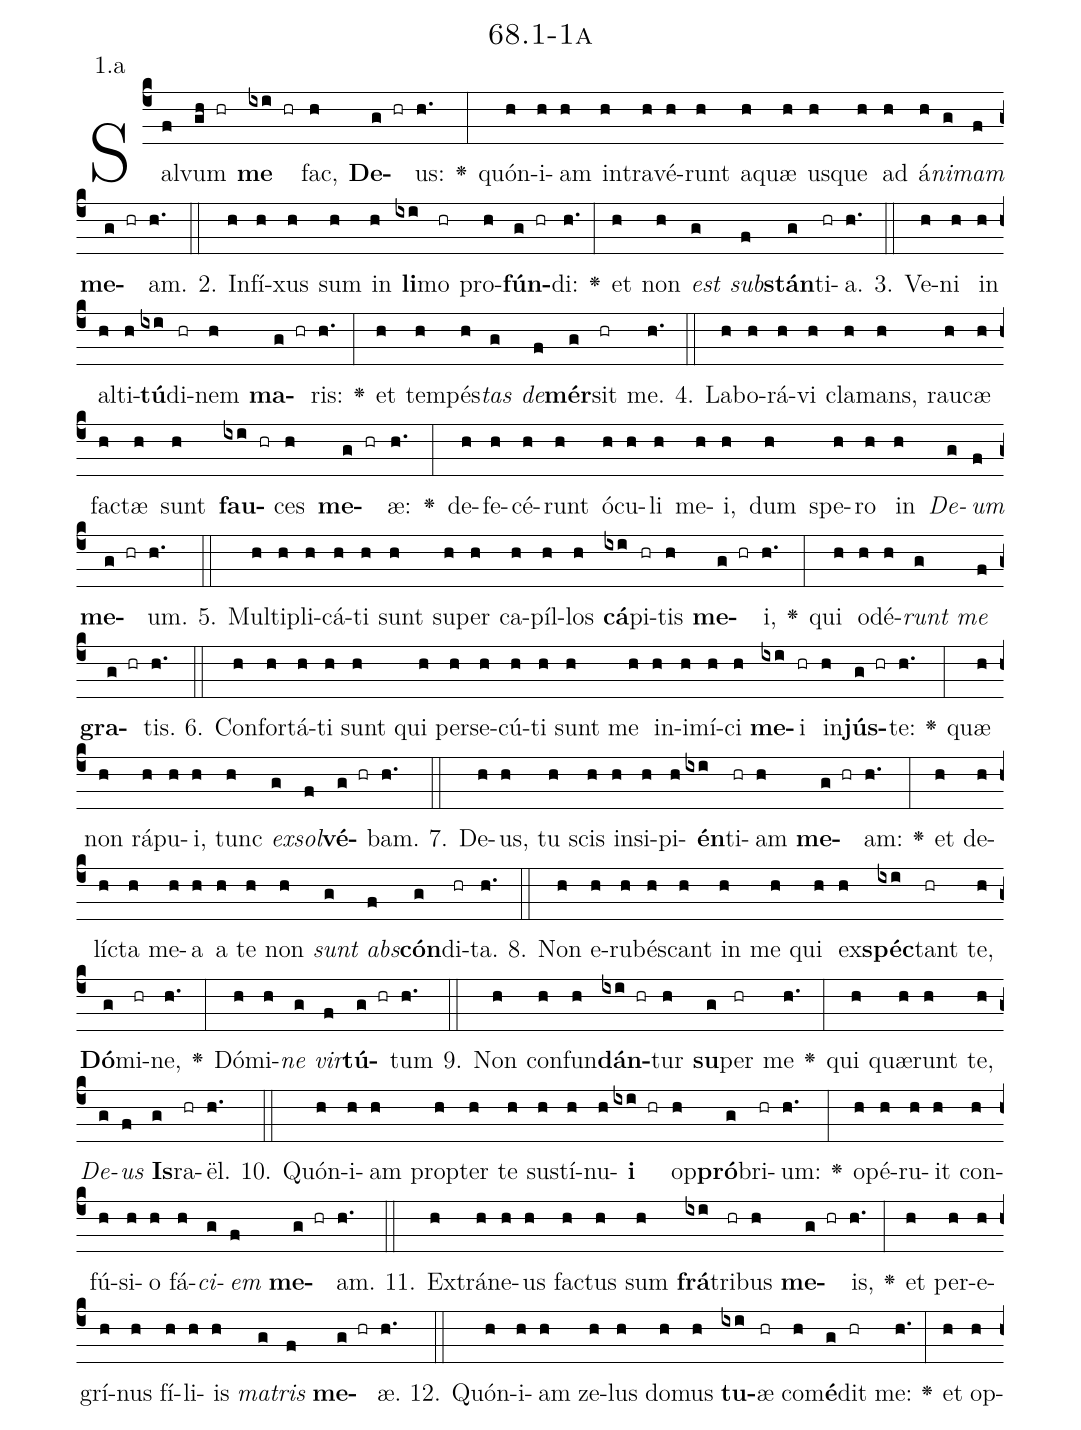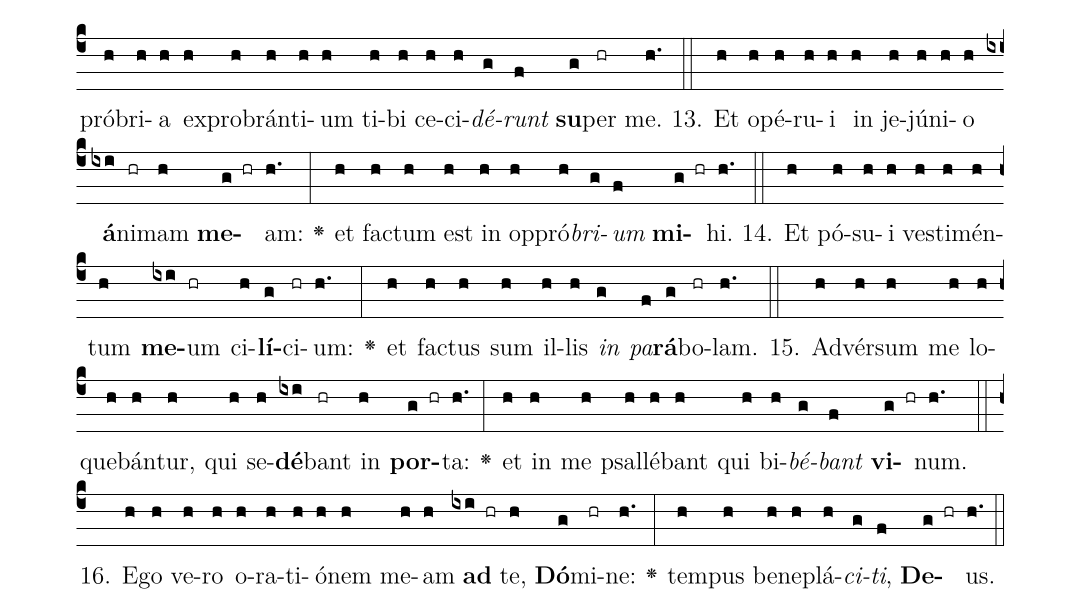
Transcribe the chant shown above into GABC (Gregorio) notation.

name: 68.1-1a;
annotation: 1.a;
%%
(c4)Sal(f)vum(gh hr) <b>me</b>(ixi hr) fac,(h) <b>De</b>(g hr)us:(h.) <v>\greheightstar</v>(:) quón(h)i(h)am(h) in(h)tra(h)vé(h)runt(h) a(h)quæ(h) us(h)que(h) ad(h) á(h)<i>ni</i>(g)<i>mam</i>(f) <b>me</b>(g hr)am.(h.) (::)
2. In(h)fí(h)xus(h) sum(h) in(h) <b>li</b>(ixi)mo(hr) pro(h)<b>fún</b>(g hr)di:(h.) <v>\greheightstar</v>(:) et(h) non(h) <i>est</i>(g) <i>sub</i>(f)<b>stán</b>(g)ti(hr)a.(h.) (::)
3. Ve(h)ni(h) in(h) al(h)ti(h)<b>tú</b>(ixi)di(hr)nem(h) <b>ma</b>(g hr)ris:(h.) <v>\greheightstar</v>(:) et(h) tem(h)pés(h)<i>tas</i>(g) <i>de</i>(f)<b>mér</b>(g)sit(hr) me.(h.) (::)
4. La(h)bo(h)rá(h)vi(h) cla(h)mans,(h) rau(h)cæ(h) fac(h)tæ(h) sunt(h) <b>fau</b>(ixi hr)ces(h) <b>me</b>(g hr)æ:(h.) <v>\greheightstar</v>(:) de(h)fe(h)cé(h)runt(h) ó(h)cu(h)li(h) me(h)i,(h) dum(h) spe(h)ro(h) in(h) <i>De</i>(g)<i>um</i>(f) <b>me</b>(g hr)um.(h.) (::)
5. Mul(h)ti(h)pli(h)cá(h)ti(h) sunt(h) su(h)per(h) ca(h)píl(h)los(h) <b>cá</b>(ixi)pi(hr)tis(h) <b>me</b>(g hr)i,(h.) <v>\greheightstar</v>(:) qui(h) o(h)dé(h)<i>runt</i>(g) <i>me</i>(f) <b>gra</b>(g hr)tis.(h.) (::)
6. Con(h)for(h)tá(h)ti(h) sunt(h) qui(h) per(h)se(h)cú(h)ti(h) sunt(h) me(h) in(h)i(h)mí(h)ci(h) <b>me</b>(ixi)i(hr) in(h)<b>jús</b>(g hr)te:(h.) <v>\greheightstar</v>(:) quæ(h) non(h) rá(h)pu(h)i,(h) tunc(h) <i>ex</i>(g)<i>sol</i>(f)<b>vé</b>(g hr)bam.(h.) (::)
7. De(h)us,(h) tu(h) scis(h) in(h)si(h)pi(h)<b>én</b>(ixi)ti(hr)am(h) <b>me</b>(g hr)am:(h.) <v>\greheightstar</v>(:) et(h) de(h)líc(h)ta(h) me(h)a(h) a(h) te(h) non(h) <i>sunt</i>(g) <i>abs</i>(f)<b>cón</b>(g)di(hr)ta.(h.) (::)
8. Non(h) e(h)ru(h)bés(h)cant(h) in(h) me(h) qui(h) ex(h)<b>spéc</b>(ixi)tant(hr) te,(h) <b>Dó</b>(g)mi(hr)ne,(h.) <v>\greheightstar</v>(:) Dó(h)mi(h)<i>ne</i>(g) <i>vir</i>(f)<b>tú</b>(g hr)tum(h.) (::)
9. Non(h) con(h)fun(h)<b>dán</b>(ixi hr)tur(h) <b>su</b>(g)per(hr) me(h.) <v>\greheightstar</v>(:) qui(h) quæ(h)runt(h) te,(h) <i>De</i>(g)<i>us</i>(f) <b>Is</b>(g)ra(hr)ël.(h.) (::)
10. Quón(h)i(h)am(h) prop(h)ter(h) te(h) sus(h)tí(h)nu(h)<b>i</b>(ixi hr) op(h)<b>pró</b>(g)bri(hr)um:(h.) <v>\greheightstar</v>(:) o(h)pé(h)ru(h)it(h) con(h)fú(h)si(h)o(h) fá(h)<i>ci</i>(g)<i>em</i>(f) <b>me</b>(g hr)am.(h.) (::)
11. Ex(h)trá(h)ne(h)us(h) fac(h)tus(h) sum(h) <b>frá</b>(ixi)tri(hr)bus(h) <b>me</b>(g hr)is,(h.) <v>\greheightstar</v>(:) et(h) per(h)e(h)grí(h)nus(h) fí(h)li(h)is(h) <i>ma</i>(g)<i>tris</i>(f) <b>me</b>(g hr)æ.(h.) (::)
12. Quón(h)i(h)am(h) ze(h)lus(h) do(h)mus(h) <b>tu</b>(ixi)æ(hr) com(h)<b>é</b>(g)dit(hr) me:(h.) <v>\greheightstar</v>(:) et(h) op(h)pró(h)bri(h)a(h) ex(h)pro(h)brán(h)ti(h)um(h) ti(h)bi(h) ce(h)ci(h)<i>dé</i>(g)<i>runt</i>(f) <b>su</b>(g)per(hr) me.(h.) (::)
13. Et(h) o(h)pé(h)ru(h)i(h) in(h) je(h)jú(h)ni(h)o(h) <b>á</b>(ixi)ni(hr)mam(h) <b>me</b>(g hr)am:(h.) <v>\greheightstar</v>(:) et(h) fac(h)tum(h) est(h) in(h) op(h)pró(h)<i>bri</i>(g)<i>um</i>(f) <b>mi</b>(g hr)hi.(h.) (::)
14. Et(h) pó(h)su(h)i(h) ves(h)ti(h)mén(h)tum(h) <b>me</b>(ixi)um(hr) ci(h)<b>lí</b>(g)ci(hr)um:(h.) <v>\greheightstar</v>(:) et(h) fac(h)tus(h) sum(h) il(h)lis(h) <i>in</i>(g) <i>pa</i>(f)<b>rá</b>(g)bo(hr)lam.(h.) (::)
15. Ad(h)vér(h)sum(h) me(h) lo(h)que(h)bán(h)tur,(h) qui(h) se(h)<b>dé</b>(ixi)bant(hr) in(h) <b>por</b>(g hr)ta:(h.) <v>\greheightstar</v>(:) et(h) in(h) me(h) psal(h)lé(h)bant(h) qui(h) bi(h)<i>bé</i>(g)<i>bant</i>(f) <b>vi</b>(g hr)num.(h.) (::)
16. E(h)go(h) ve(h)ro(h) o(h)ra(h)ti(h)ó(h)nem(h) me(h)am(h) <b>ad</b>(ixi hr) te,(h) <b>Dó</b>(g)mi(hr)ne:(h.) <v>\greheightstar</v>(:) tem(h)pus(h) be(h)ne(h)plá(h)<i>ci</i>(g)<i>ti</i>,(f) <b>De</b>(g hr)us.(h.) (::)
